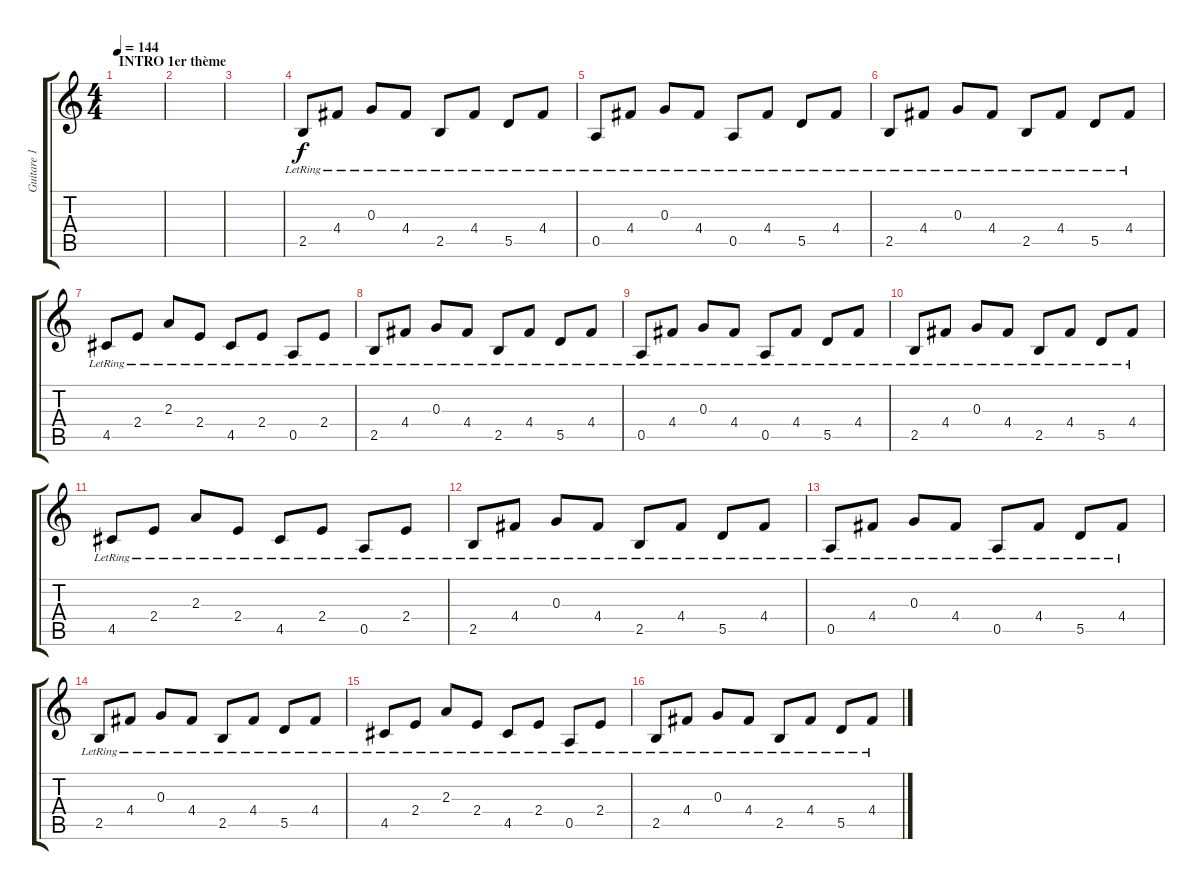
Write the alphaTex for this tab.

\track ("Guitare 1  ( Acoustique )" "Guitare 1 ") {instrument acousticguitarsteel}
\staff {score tabs}
\tuning (E4 B3 G3 D3 A2 E2) {hide}
\ts (4 4)
\section ("" "INTRO 1er thème")
\tempo 144
\tempo 120
\tempo 144
\clef g2
\ks c
|
|
|
2.5{lr}.8 4.4{lr}.8 0.3{lr}.8 4.4{lr}.8 2.5{lr}.8 4.4{lr}.8 5.5{lr}.8 4.4{lr}.8 |
0.5{lr}.8 4.4{lr}.8 0.3{lr}.8 4.4{lr}.8 0.5{lr}.8 4.4{lr}.8 5.5{lr}.8 4.4{lr}.8 |
2.5{lr}.8 4.4{lr}.8 0.3{lr}.8 4.4{lr}.8 2.5{lr}.8 4.4{lr}.8 5.5{lr}.8 4.4{lr}.8 |
4.5{lr}.8 2.4{lr}.8 2.3{lr}.8 2.4{lr}.8 4.5{lr}.8 2.4{lr}.8 0.5{lr}.8 2.4{lr}.8 |
2.5{lr}.8 4.4{lr}.8 0.3{lr}.8 4.4{lr}.8 2.5{lr}.8 4.4{lr}.8 5.5{lr}.8 4.4{lr}.8 |
0.5{lr}.8 4.4{lr}.8 0.3{lr}.8 4.4{lr}.8 0.5{lr}.8 4.4{lr}.8 5.5{lr}.8 4.4{lr}.8 |
2.5{lr}.8 4.4{lr}.8 0.3{lr}.8 4.4{lr}.8 2.5{lr}.8 4.4{lr}.8 5.5{lr}.8 4.4{lr}.8 |
4.5{lr}.8 2.4{lr}.8 2.3{lr}.8 2.4{lr}.8 4.5{lr}.8 2.4{lr}.8 0.5{lr}.8 2.4{lr}.8 |
2.5{lr}.8 4.4{lr}.8 0.3{lr}.8 4.4{lr}.8 2.5{lr}.8 4.4{lr}.8 5.5{lr}.8 4.4{lr}.8 |
0.5{lr}.8 4.4{lr}.8 0.3{lr}.8 4.4{lr}.8 0.5{lr}.8 4.4{lr}.8 5.5{lr}.8 4.4{lr}.8 |
2.5{lr}.8 4.4{lr}.8 0.3{lr}.8 4.4{lr}.8 2.5{lr}.8 4.4{lr}.8 5.5{lr}.8 4.4{lr}.8 |
4.5{lr}.8 2.4{lr}.8 2.3{lr}.8 2.4{lr}.8 4.5{lr}.8 2.4{lr}.8 0.5{lr}.8 2.4{lr}.8 |
2.5{lr}.8 4.4{lr}.8 0.3{lr}.8 4.4{lr}.8 2.5{lr}.8 4.4{lr}.8 5.5{lr}.8 4.4{lr}.8
